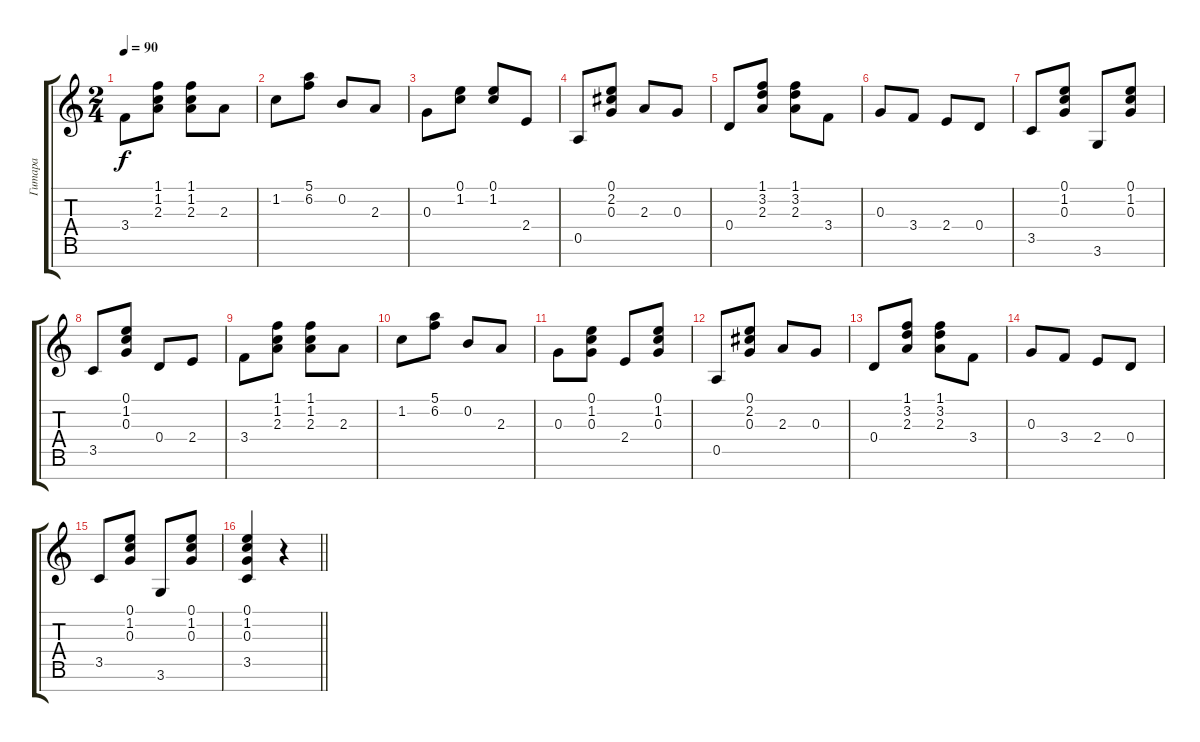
\track ("Гитара" "Гитара") {instrument acousticguitarnylon}
\staff {score tabs}
\tuning (E4 B3 G3 D3 A2 E2 B1) {hide}
\ts (2 4)
\tempo 90
\clef g2
\ks c
3.4.8{dy f} (1.1 1.2 2.3).8 (1.1 1.2 2.3).8 2.3.8 |
1.2.8 (5.1 6.2).8 0.2.8 2.3.8 |
0.3.8 (0.1 1.2).8 (0.1 1.2).8 2.4.8 |
0.5.8 (0.1 2.2 0.3).8 2.3.8 0.3.8 |
0.4.8 (1.1 3.2 2.3).8 (1.1 3.2 2.3).8 3.4.8 |
0.3.8 3.4.8 2.4.8 0.4.8 |
3.5.8 (0.1 1.2 0.3).8 3.6.8 (0.1 1.2 0.3).8 |
3.5.8 (0.1 1.2 0.3).8 0.4.8 2.4.8 |
3.4.8 (1.1 1.2 2.3).8 (1.1 1.2 2.3).8 2.3.8 |
1.2.8 (5.1 6.2).8 0.2.8 2.3.8 |
0.3.8 (0.1 1.2 0.3).8 2.4.8 (0.1 1.2 0.3).8 |
0.5.8 (0.1 2.2 0.3).8 2.3.8 0.3.8 |
0.4.8 (1.1 3.2 2.3).8 (1.1 3.2 2.3).8 3.4.8 |
0.3.8 3.4.8 2.4.8 0.4.8 |
3.5.8 (0.1 1.2 0.3).8 3.6.8 (0.1 1.2 0.3).8 |
\barLineRight lightlight
(0.1 1.2 0.3 3.5).4 r.4
